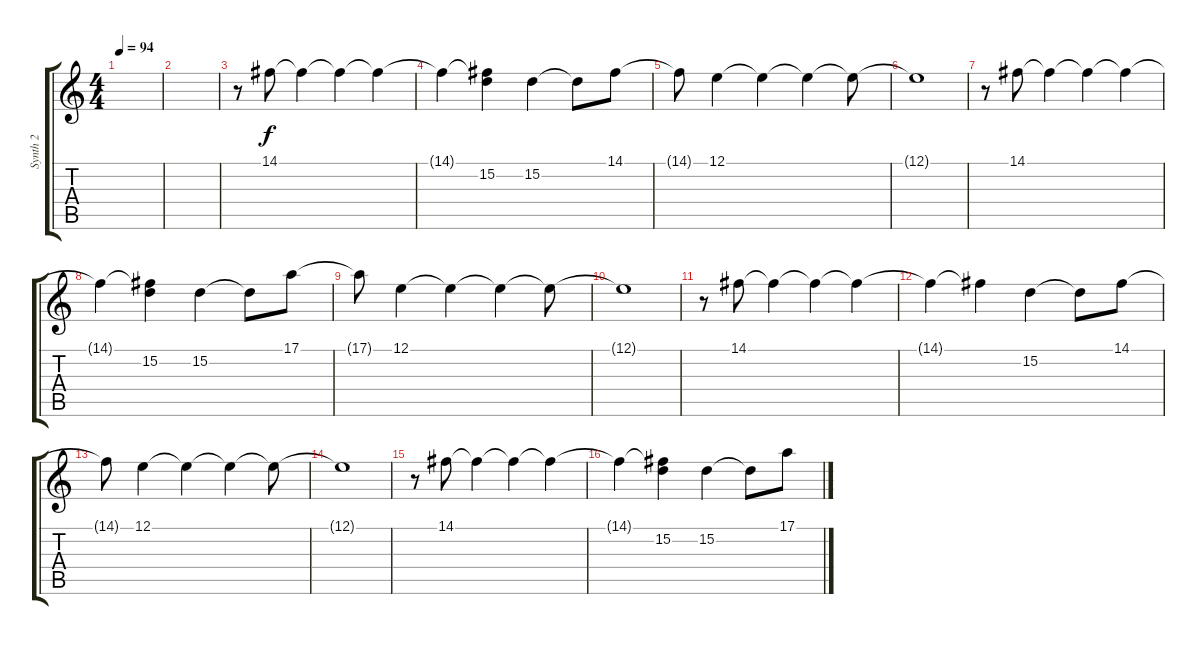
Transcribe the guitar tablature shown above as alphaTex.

\track ("Synth 2" "Synth 2") {instrument synthstrings2}
\staff {score tabs}
\tuning (E4 B3 G3 D3 A2 E2) {hide}
\ts (4 4)
\tempo 94
\clef g2
\ks c
|
|
r.8 14.1.8 14.1{t}.4 14.1{t}.4 14.1{t}.4 |
14.1{t}.4 (14.1{t} 15.2).4 15.2.4 15.2{t}.8 14.1.8 |
14.1{t}.8 12.1.4 12.1{t}.4 12.1{t}.4 12.1{t}.8 |
12.1{t}.1 |
r.8 14.1.8 14.1{t}.4 14.1{t}.4 14.1{t}.4 |
14.1{t}.4 (14.1{t} 15.2).4 15.2.4 15.2{t}.8 17.1.8 |
17.1{t}.8 12.1.4 12.1{t}.4 12.1{t}.4 12.1{t}.8 |
12.1{t}.1 |
r.8 14.1.8 14.1{t}.4 14.1{t}.4 14.1{t}.4 |
14.1{t}.4 14.1{t}.4 15.2.4 15.2{t}.8 14.1.8 |
14.1{t}.8 12.1.4 12.1{t}.4 12.1{t}.4 12.1{t}.8 |
12.1{t}.1 |
r.8 14.1.8 14.1{t}.4 14.1{t}.4 14.1{t}.4 |
14.1{t}.4 (14.1{t} 15.2).4 15.2.4 15.2{t}.8 17.1.8
